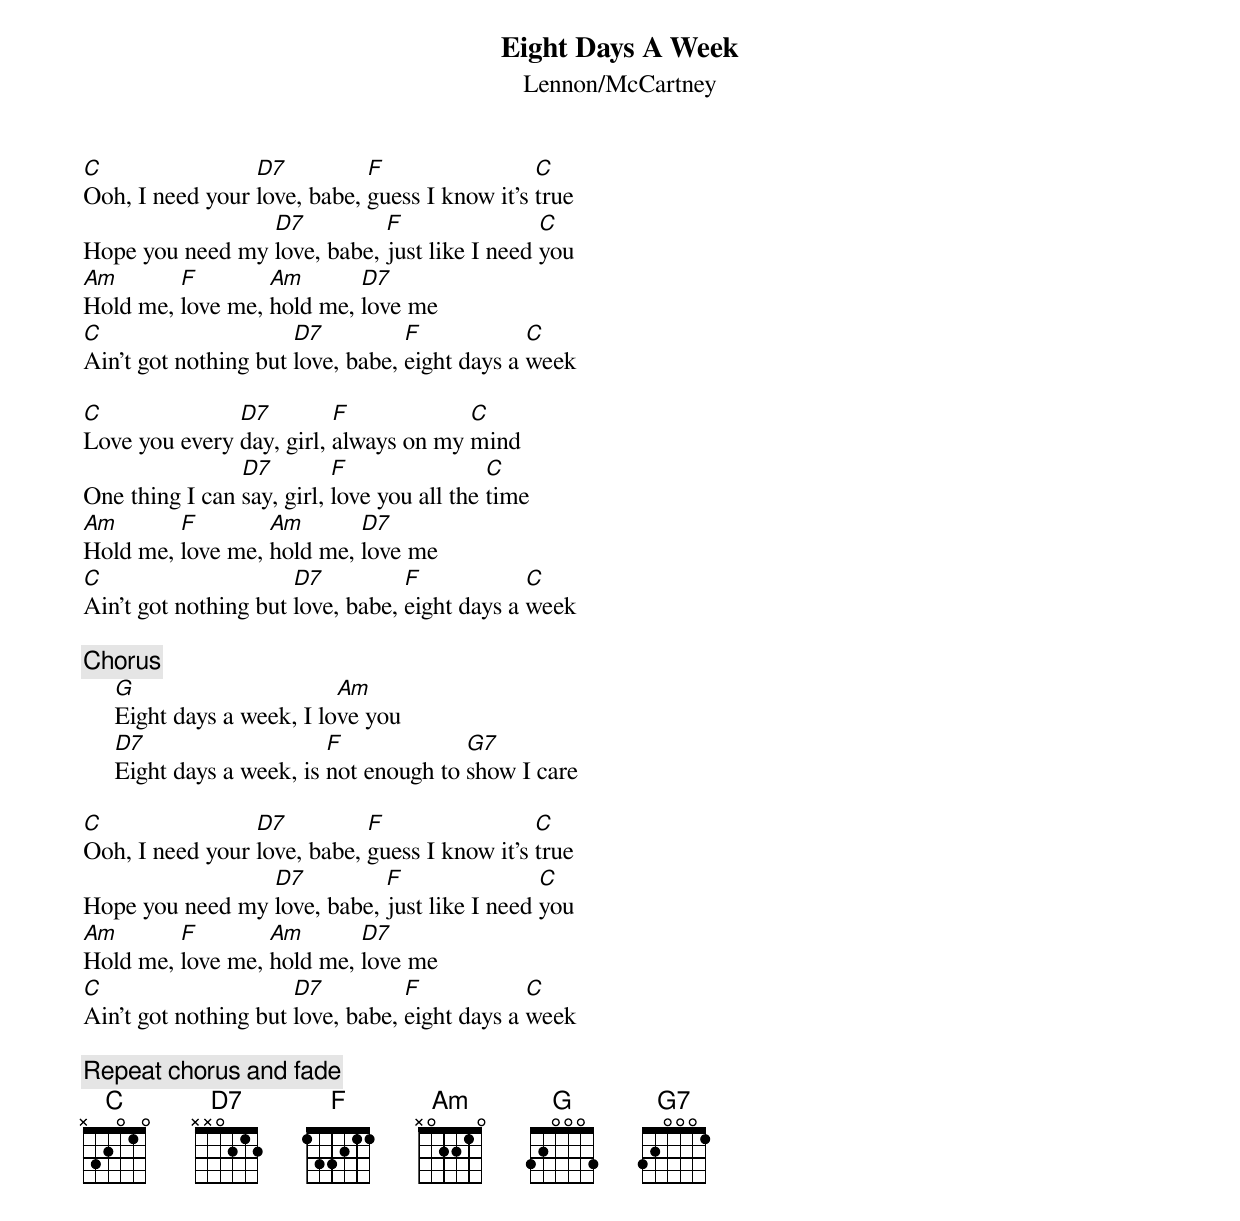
{title:Eight Days A Week}
{st:Lennon/McCartney}

[C]Ooh, I need your [D7]love, babe, [F]guess I know it's [C]true
Hope you need my [D7]love, babe, [F]just like I need [C]you
[Am]Hold me, [F]love me, [Am]hold me, [D7]love me
[C]Ain't got nothing but [D7]love, babe, [F]eight days a [C]week

[C]Love you every [D7]day, girl, [F]always on my [C]mind
One thing I can [D7]say, girl, [F]love you all the [C]time
[Am]Hold me, [F]love me, [Am]hold me, [D7]love me
[C]Ain't got nothing but [D7]love, babe, [F]eight days a [C]week

{c:Chorus}
     [G]Eight days a week, I lo[Am]ve you
     [D7]Eight days a week, is [F]not enough to [G7]show I care

[C]Ooh, I need your [D7]love, babe, [F]guess I know it's [C]true
Hope you need my [D7]love, babe, [F]just like I need [C]you
[Am]Hold me, [F]love me, [Am]hold me, [D7]love me
[C]Ain't got nothing but [D7]love, babe, [F]eight days a [C]week

{c:Repeat chorus and fade}
